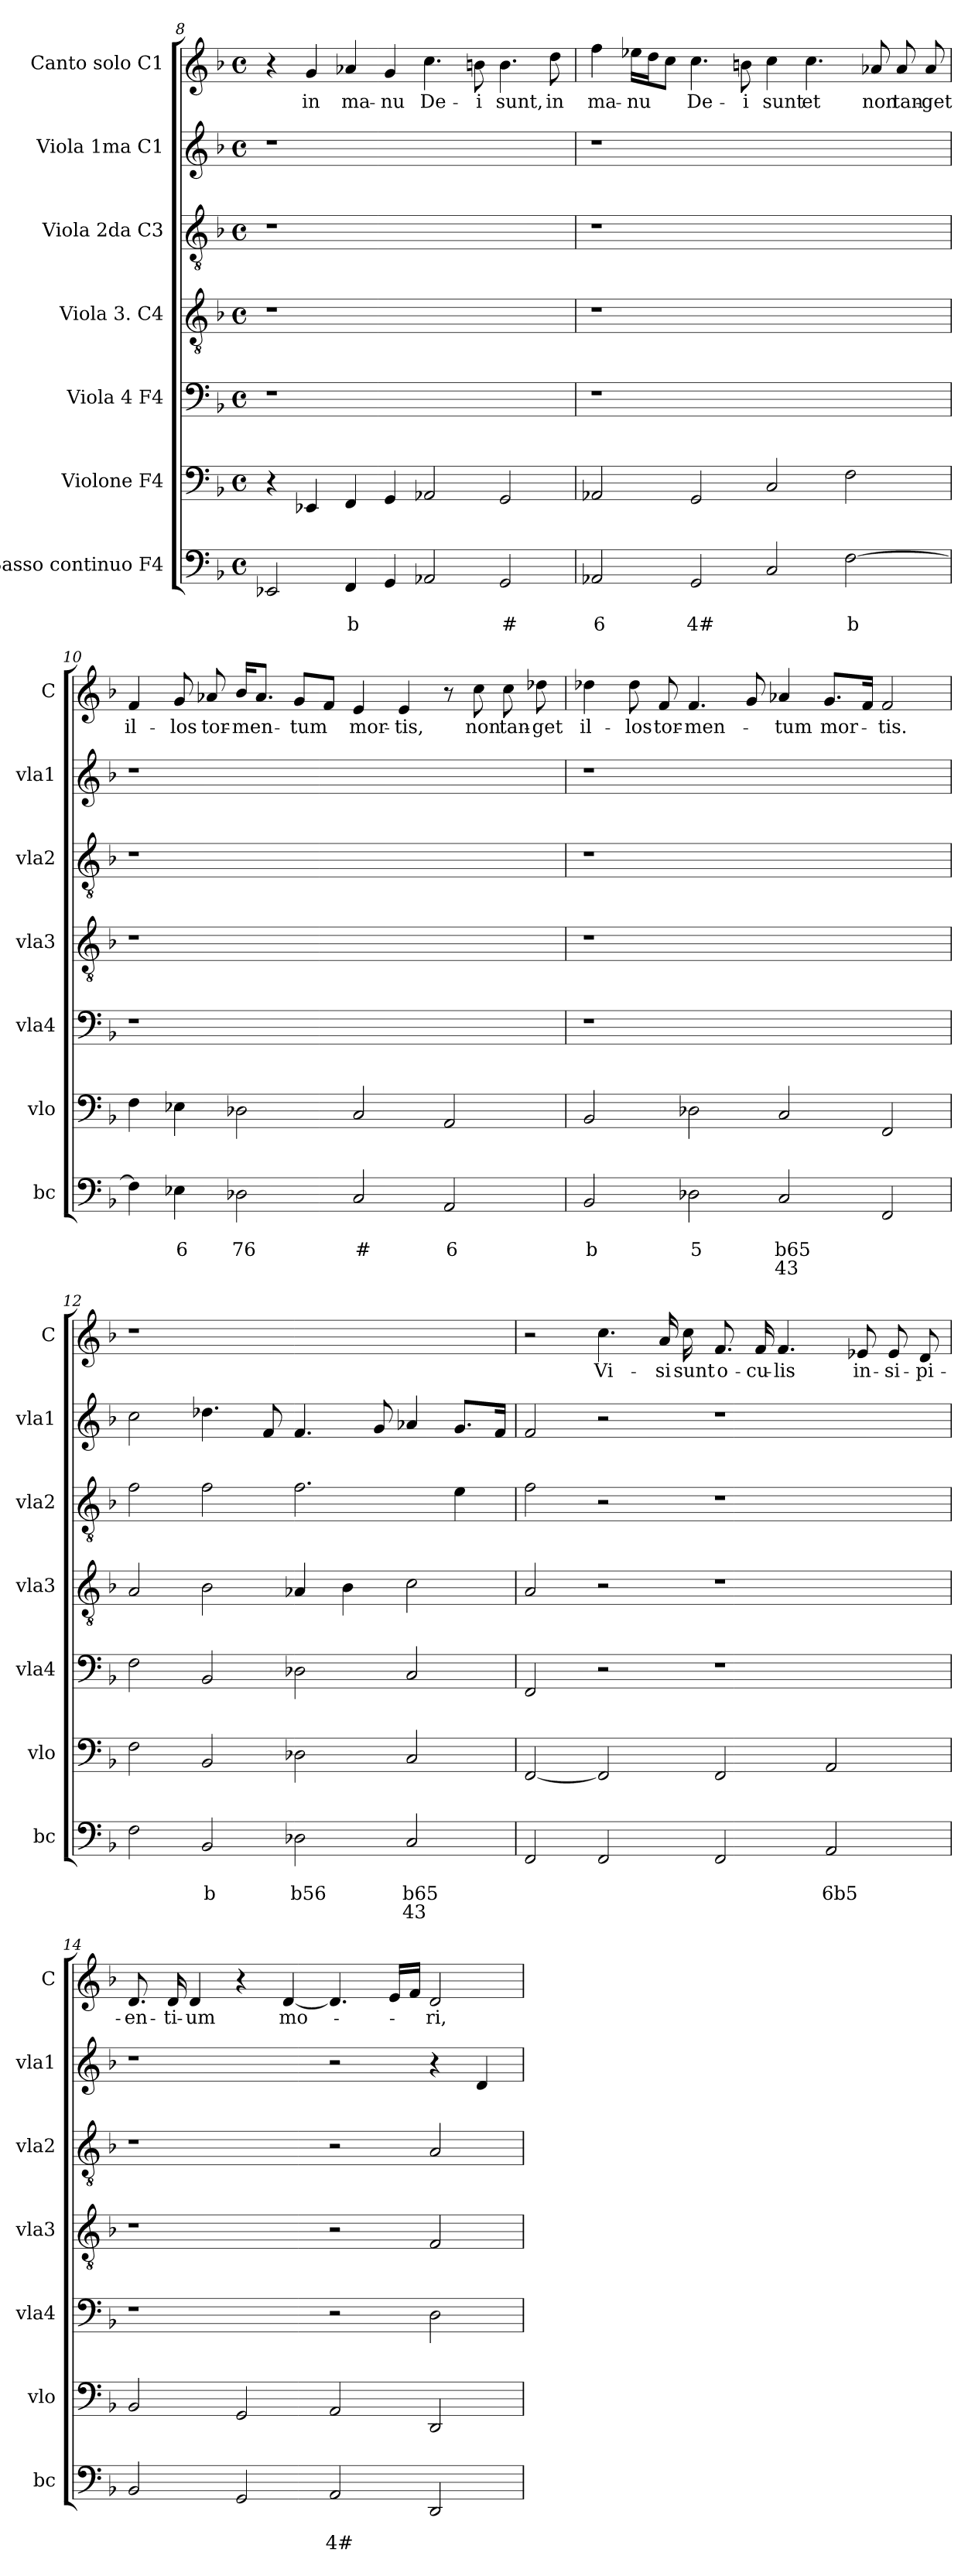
**kern	**text	**text	**text	**kern	**kern	**kern	**kern	**kern	**kern	**text
*part7	*part7	*part7	*part7	*part6	*part5	*part4	*part3	*part2	*part1	*part1
*staff7	*staff7	*staff7	*staff7	*staff6	*staff5	*staff4	*staff3	*staff2	*staff1	*staff1
*I"Basso continuo F4	*	*	*	*I"Violone F4	*I"Viola 4 F4	*I"Viola 3. C4	*I"Viola 2da C3	*I"Viola 1ma C1	*I"Canto solo C1	*
*I'bc	*	*	*	*I'vlo	*I'vla4	*I'vla3	*I'vla2	*I'vla1	*I'C	*
!!LO:LB:g=z
*clefF4	*	*	*	*clefF4	*clefF4	*clefGv2	*clefGv2	*clefG2	*clefG2	*
*k[b-]	*	*	*	*k[b-]	*k[b-]	*k[b-]	*k[b-]	*k[b-]	*k[b-]	*
*d:	*	*	*	*d:	*d:	*d:	*d:	*d:	*d:	*
*M4/4	*	*	*	*M4/4	*M4/4	*M4/4	*M4/4	*M4/4	*M4/4	*
*met(c)	*	*	*	*met(c)	*met(c)	*met(c)	*met(c)	*met(c)	*met(c)	*
=8	=8	=8	=8	=8	=8	=8	=8	=8	=8	=8
2EE-X/	.	.	.	4r	1r	1r	1r	1r	4r	.
!	!	!	!	!	!	!	!	!	!	!LO:LY:b
.	.	.	.	4EE-X/	.	.	.	.	4g/	in
!	!	!LO:LY:b	!	!	!	!	!	!	!	!LO:LY:b
4FF/	.	b	.	4FF/	.	.	.	.	4a-X/	ma-
!	!	!	!	!	!	!	!	!	!	!LO:LY:b
4GG/	.	.	.	4GG/	.	.	.	.	4g/	-nu
!	!	!	!	!	!	!	!	!	!	!LO:LY:b
2AA-X/	.	.	.	2AA-X/	1ryy	1ryy	1ryy	1ryy	4.cc\	De-
!	!	!	!	!	!	!	!	!	!	!LO:LY:b
.	.	.	.	.	.	.	.	.	8bn\	-i
!	!	!LO:LY:b	!	!	!	!	!	!	!	!LO:LY:b
2GG/	.	#	.	2GG/	.	.	.	.	4.b\	sunt,
!	!	!	!	!	!	!	!	!	!	!LO:LY:b
.	.	.	.	.	.	.	.	.	8dd\	in
=9	=9	=9	=9	=9	=9	=9	=9	=9	=9	=9
!	!	!LO:LY:b	!	!	!	!	!	!	!	!LO:LY:b
2AA-X/	.	6	.	2AA-X/	1r	1r	1r	1r	4ff\	ma-
!	!	!	!	!	!	!	!	!	!	!LO:LY:b
.	.	.	.	.	.	.	.	.	16ee-X\LL	-nu
.	.	.	.	.	.	.	.	.	16dd\J	.
.	.	.	.	.	.	.	.	.	8cc\J	.
!	!	!LO:LY:b	!	!	!	!	!	!	!	!LO:LY:b
2GG/	.	4#	.	2GG/	.	.	.	.	4.cc\	De-
!	!	!	!	!	!	!	!	!	!	!LO:LY:b
.	.	.	.	.	.	.	.	.	8bn\	-i
!	!	!	!	!	!	!	!	!	!	!LO:LY:b
2C/	.	.	.	2C/	1ryy	1ryy	1ryy	1ryy	4cc\	sunt
!	!	!	!	!	!	!	!	!	!	!LO:LY:b
.	.	.	.	.	.	.	.	.	4.cc\	et
!	!	!LO:LY:b	!	!	!	!	!	!	!	!
[2F\	.	b	.	2F\	.	.	.	.	.	.
!	!	!	!	!	!	!	!	!	!	!LO:LY:b
.	.	.	.	.	.	.	.	.	8a-X/	non
!	!	!	!	!	!	!	!	!	!	!LO:LY:b
.	.	.	.	.	.	.	.	.	8a-/	tan-
!	!	!	!	!	!	!	!	!	!	!LO:LY:b
.	.	.	.	.	.	.	.	.	8a-/	-get
=10	=10	=10	=10	=10	=10	=10	=10	=10	=10	=10
!	!	!	!	!	!	!	!	!	!	!LO:LY:b
4F\]	.	.	.	4F\	1r	1r	1r	1r	4f/	il-
!	!	!LO:LY:b	!	!	!	!	!	!	!	!LO:LY:b
4E-X\	.	6	.	4E-X\	.	.	.	.	8g/	-los
!	!	!	!	!	!	!	!	!	!	!LO:LY:b
.	.	.	.	.	.	.	.	.	8a-X/	tor-
!	!	!LO:LY:b	!	!	!	!	!	!	!	!LO:LY:b
2D-X\	.	76	.	2D-X\	.	.	.	.	16b-/KL	-men-
.	.	.	.	.	.	.	.	.	8.a-/J	.
!	!	!	!	!	!	!	!	!	!	!LO:LY:b
.	.	.	.	.	.	.	.	.	8g/L	-tum
.	.	.	.	.	.	.	.	.	8f/J	.
!	!	!LO:LY:b	!	!	!	!	!	!	!	!LO:LY:b
2C/	.	#	.	2C/	1ryy	1ryy	1ryy	1ryy	4e/	mor-
!	!	!	!	!	!	!	!	!	!	!LO:LY:b
.	.	.	.	.	.	.	.	.	4e/	-tis,
!	!	!LO:LY:b	!	!	!	!	!	!	!	!
2AA/	.	6	.	2AA/	.	.	.	.	8r	.
!	!	!	!	!	!	!	!	!	!	!LO:LY:b
.	.	.	.	.	.	.	.	.	8cc\	non
!	!	!	!	!	!	!	!	!	!	!LO:LY:b
.	.	.	.	.	.	.	.	.	8cc\	tan-
!	!	!	!	!	!	!	!	!	!	!LO:LY:b
.	.	.	.	.	.	.	.	.	8dd-X\	-get
!!LO:PB:g=z
=11	=11	=11	=11	=11	=11	=11	=11	=11	=11	=11
!	!	!LO:LY:b	!	!	!	!	!	!	!	!LO:LY:b
2BB-/	.	b	.	2BB-/	1r	1r	1r	1r	4dd-X\	il-
!	!	!	!	!	!	!	!	!	!	!LO:LY:b
.	.	.	.	.	.	.	.	.	8dd-\	-los
!	!	!	!	!	!	!	!	!	!	!LO:LY:b
.	.	.	.	.	.	.	.	.	8f/	tor-
!	!	!LO:LY:b	!	!	!	!	!	!	!	!LO:LY:b
2D-X\	.	5	.	2D-X\	.	.	.	.	4.f/	-men-
.	.	.	.	.	.	.	.	.	8g/	.
!	!	!LO:LY:b	!LO:LY:b	!	!	!	!	!	!	!LO:LY:b
2C/	.	b65	43	2C/	1ryy	1ryy	1ryy	1ryy	4a-X/	-tum
!	!	!	!	!	!	!	!	!	!	!LO:LY:b
.	.	.	.	.	.	.	.	.	8.g/L	mor-
.	.	.	.	.	.	.	.	.	16f/Jk	.
!	!	!	!	!	!	!	!	!	!	!LO:LY:b
2FF/	.	.	.	2FF/	.	.	.	.	2f/	-tis.
=12	=12	=12	=12	=12	=12	=12	=12	=12	=12	=12
2F\	.	.	.	2F\	2F\	2A/	2f\	2cc\	1r	.
!	!	!LO:LY:b	!	!	!	!	!	!	!	!
2BB-/	.	b	.	2BB-/	2BB-/	2B-\	2f\	4.dd-X\	.	.
.	.	.	.	.	.	.	.	8f/	.	.
!	!	!LO:LY:b	!	!	!	!	!	!	!	!
2D-X\	.	b56	.	2D-X\	2D-X\	4A-X/	2.f\	4.f/	1ryy	.
.	.	.	.	.	.	4B-\	.	.	.	.
.	.	.	.	.	.	.	.	8g/	.	.
!	!	!LO:LY:b	!LO:LY:b	!	!	!	!	!	!	!
2C/	.	b65	43	2C/	2C/	2c\	.	4a-X/	.	.
.	.	.	.	.	.	.	4e\	8.g/L	.	.
.	.	.	.	.	.	.	.	16f/Jk	.	.
=13	=13	=13	=13	=13	=13	=13	=13	=13	=13	=13
2FF/	.	.	.	[2FF/	2FF/	2A/	2f\	2f/	2r	.
!	!	!	!	!	!	!	!	!	!	!LO:LY:b
2FF/	.	.	.	2FF/]	2r	2r	2r	2r	4.cc\	Vi-
!	!	!	!	!	!	!	!	!	!	!LO:LY:b
.	.	.	.	.	.	.	.	.	16a/	-si
!	!	!	!	!	!	!	!	!	!	!LO:LY:b
.	.	.	.	.	.	.	.	.	16cc\	sunt
!	!	!	!	!	!	!	!	!	!	!LO:LY:b
2FF/	.	.	.	2FF/	1r	1r	1r	1r	8.f/	o-
!	!	!	!	!	!	!	!	!	!	!LO:LY:b
.	.	.	.	.	.	.	.	.	16f/	-cu-
!	!	!	!	!	!	!	!	!	!	!LO:LY:b
.	.	.	.	.	.	.	.	.	4.f/	-lis
!	!	!LO:LY:b	!	!	!	!	!	!	!	!
2AA/	.	6b5	.	2AA/	.	.	.	.	.	.
!	!	!	!	!	!	!	!	!	!	!LO:LY:b
.	.	.	.	.	.	.	.	.	8e-X/	in-
!	!	!	!	!	!	!	!	!	!	!LO:LY:b
.	.	.	.	.	.	.	.	.	8e-/	-si-
!	!	!	!	!	!	!	!	!	!	!LO:LY:b
.	.	.	.	.	.	.	.	.	8d/	-pi-
!!LO:LB:g=z
=14	=14	=14	=14	=14	=14	=14	=14	=14	=14	=14
!	!	!	!	!	!	!	!	!	!	!LO:LY:b
2BB-/	.	.	.	2BB-/	1r	1r	1r	1r	8.d/	-en-
!	!	!	!	!	!	!	!	!	!	!LO:LY:b
.	.	.	.	.	.	.	.	.	16d/	-ti-
!	!	!	!	!	!	!	!	!	!	!LO:LY:b
.	.	.	.	.	.	.	.	.	4d/	-um
2GG/	.	.	.	2GG/	.	.	.	.	4r	.
!	!	!	!	!	!	!	!	!	!	!LO:LY:b
.	.	.	.	.	.	.	.	.	[4d/	mo-
!	!	!LO:LY:b	!	!	!	!	!	!	!	!
2AA/	.	4#	.	2AA/	2r	2r	2r	2r	4.d/]	.
.	.	.	.	.	.	.	.	.	16e/LL	.
.	.	.	.	.	.	.	.	.	16f/JJ	.
!	!	!	!	!	!	!	!	!	!	!LO:LY:b
2DD/	.	.	.	2DD/	2D\	2F/	2A/	4r	2d/	-ri,
.	.	.	.	.	.	.	.	4d/	.	.
=	=	=	=	=	=	=	=	=	=	=
*-	*-	*-	*-	*-	*-	*-	*-	*-	*-	*-
